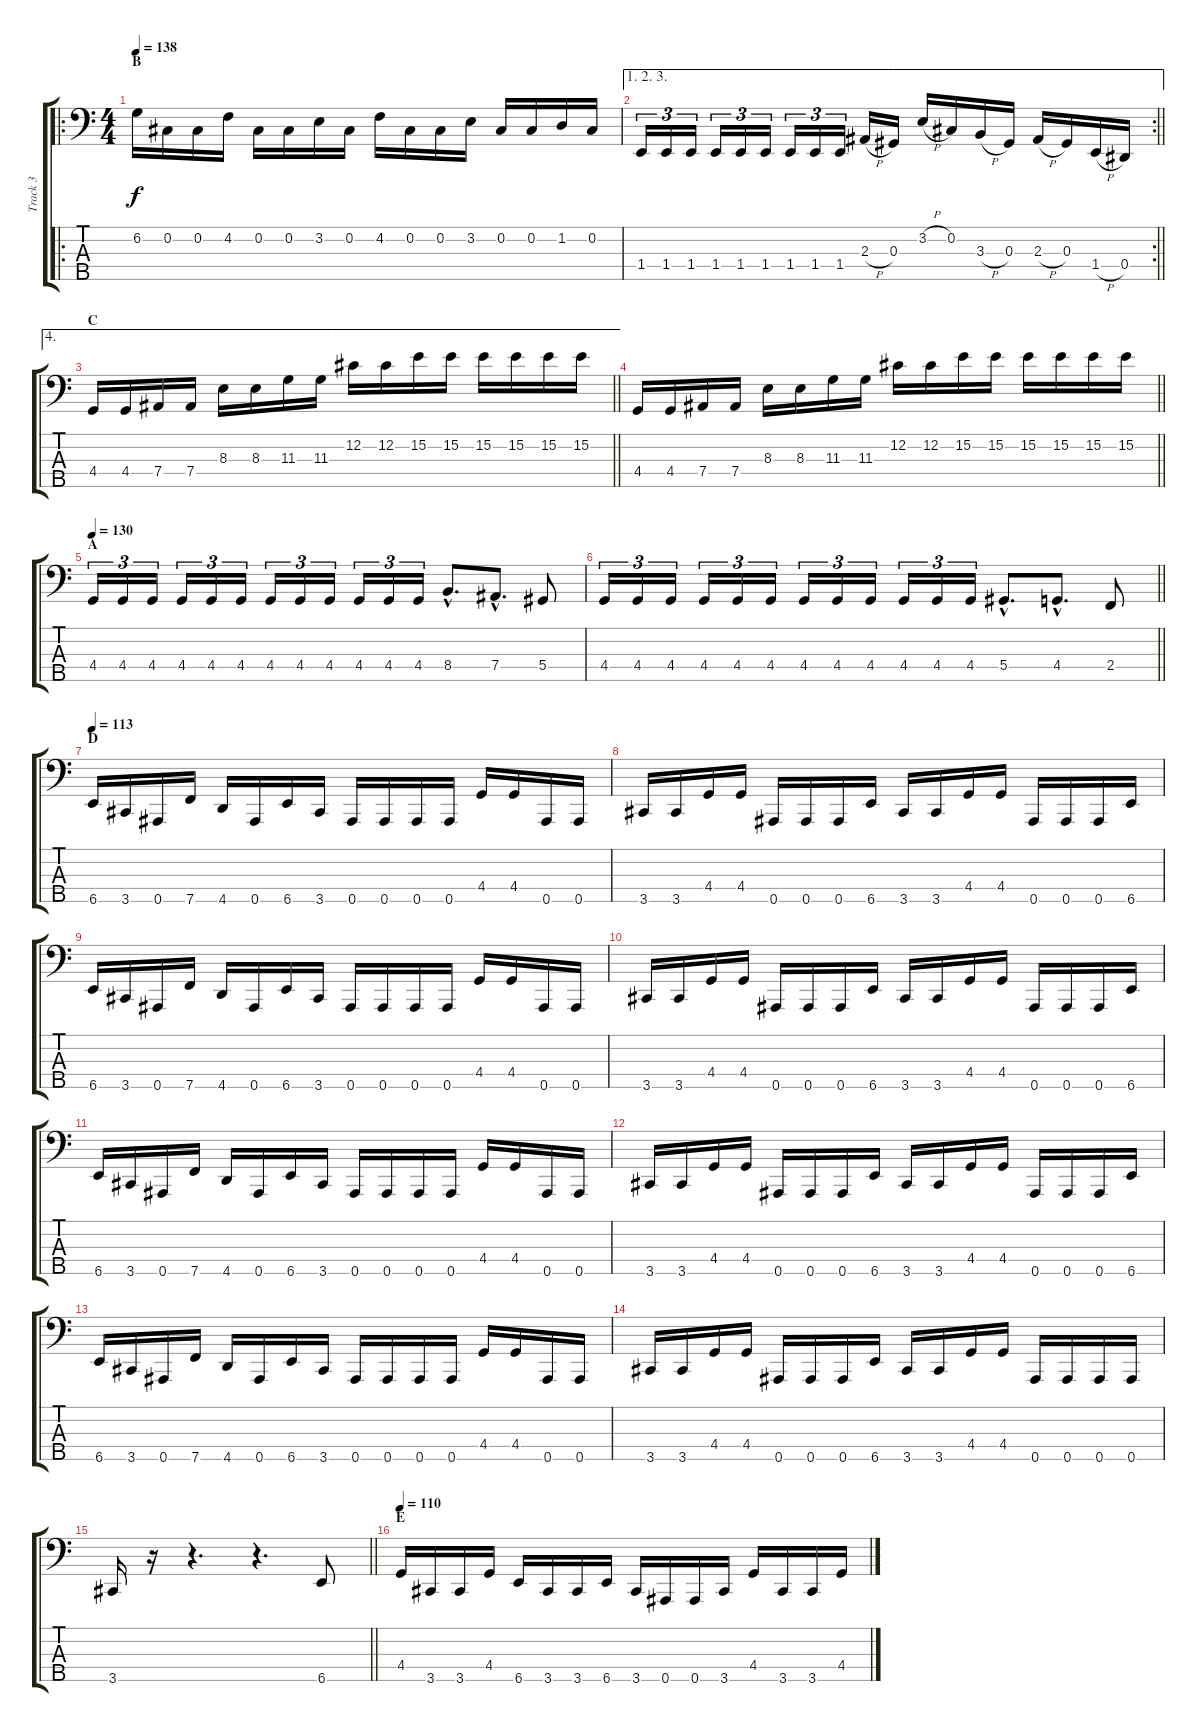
\track ("Track 3" "Track 3") {instrument electricbassfinger}
\staff {score tabs}
\tuning (Gb2 Db2 Ab1 Eb1 Bb0) {hide}
\ro
\ts (4 4)
\section ("" "B")
\tempo 138
\clef f4
\ks c
6.2.16{dy f} 0.2.16 0.2.16 4.2.16 0.2.16 0.2.16 3.2.16 0.2.16 4.2.16 0.2.16 0.2.16 3.2.16 0.2.16 0.2.16 1.2.16 0.2.16 |
\ae (1 2 3)
\rc 2
\barLineRight lightlight
1.4.16{tu (3 2)} 1.4.16{tu (3 2)} 1.4.16{tu (3 2)} 1.4.16{tu (3 2)} 1.4.16{tu (3 2)} 1.4.16{tu (3 2)} 1.4.16{tu (3 2)} 1.4.16{tu (3 2)} 1.4.16{tu (3 2)} 2.3{h}.16 0.3.16 3.2{h}.16 0.2.16 3.3{h}.16 0.3.16 2.3{h}.16 0.3.16 1.4{h}.16 0.4.16 |
\ae 4
\section ("" "C")
\barLineRight lightlight
4.4.16 4.4.16 7.4.16 7.4.16 8.3.16 8.3.16 11.3.16 11.3.16 12.2.16 12.2.16 15.2.16 15.2.16 15.2.16 15.2.16 15.2.16 15.2.16 |
\barLineRight lightlight
4.4.16 4.4.16 7.4.16 7.4.16 8.3.16 8.3.16 11.3.16 11.3.16 12.2.16 12.2.16 15.2.16 15.2.16 15.2.16 15.2.16 15.2.16 15.2.16 |
\section ("" "A")
\tempo 130
4.4.16{tu (3 2)} 4.4.16{tu (3 2)} 4.4.16{tu (3 2)} 4.4.16{tu (3 2)} 4.4.16{tu (3 2)} 4.4.16{tu (3 2)} 4.4.16{tu (3 2)} 4.4.16{tu (3 2)} 4.4.16{tu (3 2)} 4.4.16{tu (3 2)} 4.4.16{tu (3 2)} 4.4.16{tu (3 2)} 8.4{hac}.8{d} 7.4{hac}.8{d} 5.4.8 |
\barLineRight lightlight
4.4.16{tu (3 2)} 4.4.16{tu (3 2)} 4.4.16{tu (3 2)} 4.4.16{tu (3 2)} 4.4.16{tu (3 2)} 4.4.16{tu (3 2)} 4.4.16{tu (3 2)} 4.4.16{tu (3 2)} 4.4.16{tu (3 2)} 4.4.16{tu (3 2)} 4.4.16{tu (3 2)} 4.4.16{tu (3 2)} 5.4{hac}.8{d} 4.4{hac}.8{d} 2.4.8 |
\section ("" "D")
\tempo 113
6.5.16 3.5.16 0.5.16 7.5.16 4.5.16 0.5.16 6.5.16 3.5.16 0.5.16 0.5.16 0.5.16 0.5.16 4.4.16 4.4.16 0.5.16 0.5.16 |
3.5.16 3.5.16 4.4.16 4.4.16 0.5.16 0.5.16 0.5.16 6.5.16 3.5.16 3.5.16 4.4.16 4.4.16 0.5.16 0.5.16 0.5.16 6.5.16 |
6.5.16 3.5.16 0.5.16 7.5.16 4.5.16 0.5.16 6.5.16 3.5.16 0.5.16 0.5.16 0.5.16 0.5.16 4.4.16 4.4.16 0.5.16 0.5.16 |
3.5.16 3.5.16 4.4.16 4.4.16 0.5.16 0.5.16 0.5.16 6.5.16 3.5.16 3.5.16 4.4.16 4.4.16 0.5.16 0.5.16 0.5.16 6.5.16 |
6.5.16 3.5.16 0.5.16 7.5.16 4.5.16 0.5.16 6.5.16 3.5.16 0.5.16 0.5.16 0.5.16 0.5.16 4.4.16 4.4.16 0.5.16 0.5.16 |
3.5.16 3.5.16 4.4.16 4.4.16 0.5.16 0.5.16 0.5.16 6.5.16 3.5.16 3.5.16 4.4.16 4.4.16 0.5.16 0.5.16 0.5.16 6.5.16 |
6.5.16 3.5.16 0.5.16 7.5.16 4.5.16 0.5.16 6.5.16 3.5.16 0.5.16 0.5.16 0.5.16 0.5.16 4.4.16 4.4.16 0.5.16 0.5.16 |
3.5.16 3.5.16 4.4.16 4.4.16 0.5.16 0.5.16 0.5.16 6.5.16 3.5.16 3.5.16 4.4.16 4.4.16 0.5.16 0.5.16 0.5.16 0.5.16 |
\barLineRight lightlight
3.5.16 r.16 r.4{d} r.4{d} 6.5.8 |
\section ("" "E")
\tempo 110
4.4.16 3.5.16 3.5.16 4.4.16 6.5.16 3.5.16 3.5.16 6.5.16 3.5.16 0.5.16 0.5.16 3.5.16 4.4.16 3.5.16 3.5.16 4.4.16
